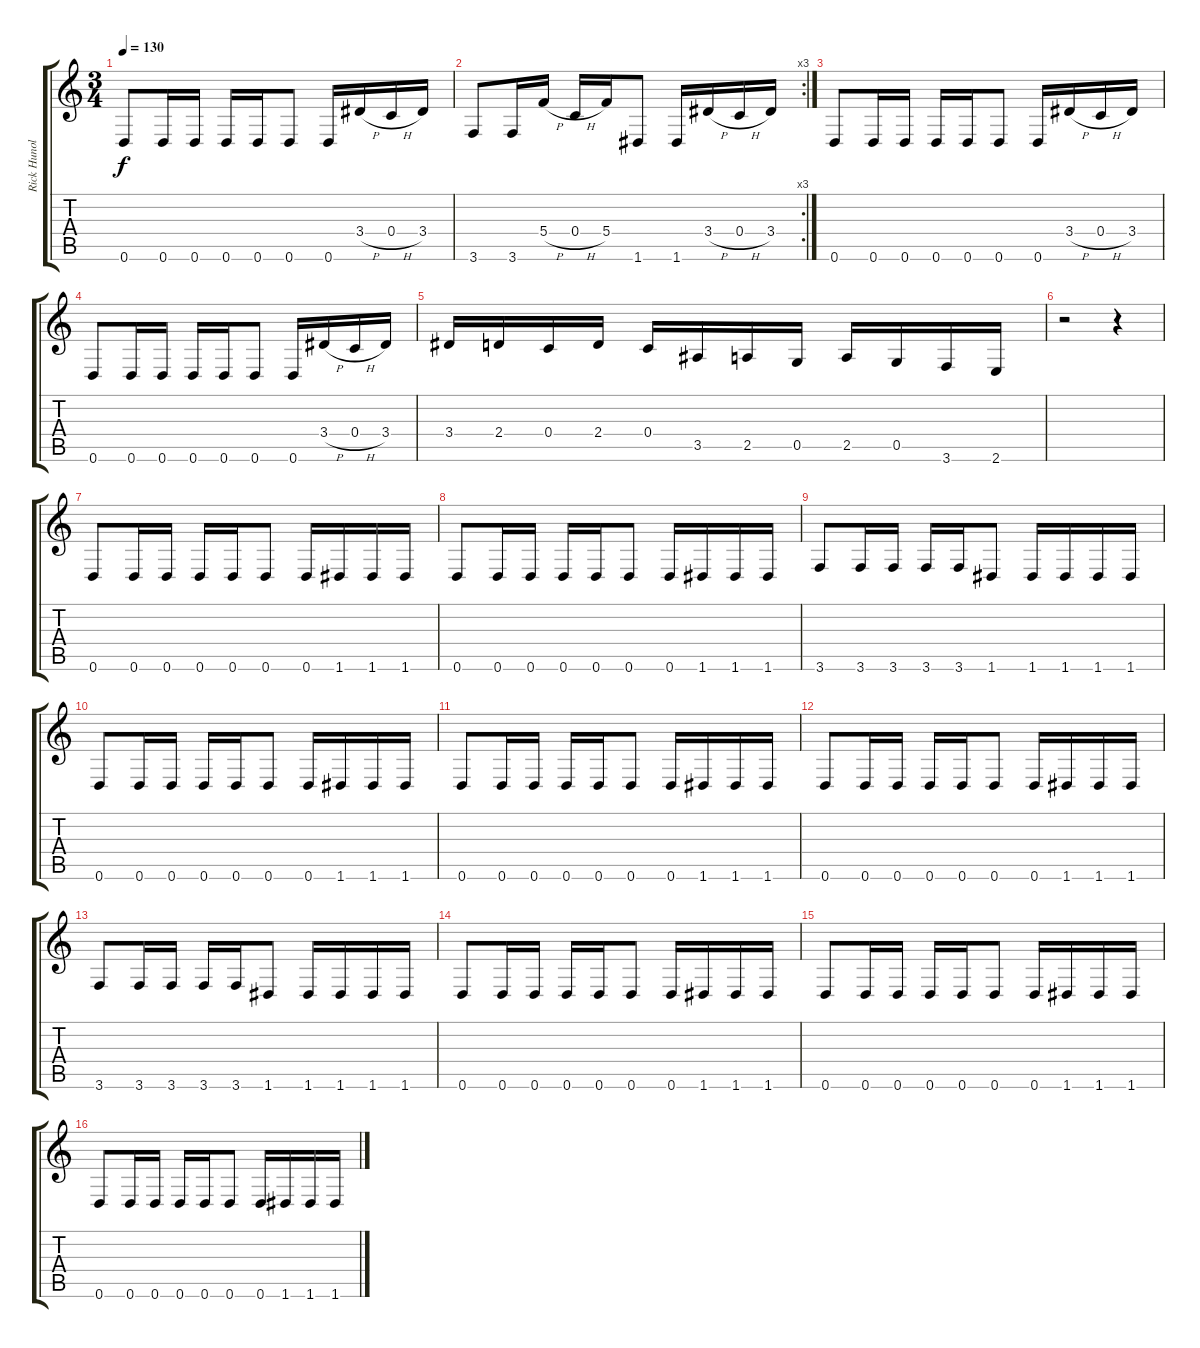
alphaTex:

\track ("Rick Hunolt" "Rick Hunol") {instrument overdrivenguitar}
\staff {score tabs}
\tuning (D4 A3 F3 C3 G2 D2) {hide}
\ts (3 4)
\tempo 130
\clef g2
\ks c
0.6.8{dy f} 0.6.16 0.6.16 0.6.16 0.6.16 0.6.8 0.6.16 3.4{h}.16 0.4{h}.16 3.4.16 |
\rc 3
3.6.8 3.6.16 5.4{h}.16 0.4{h}.16 5.4.16 1.6.8 1.6.16 3.4{h}.16 0.4{h}.16 3.4.16 |
0.6.8 0.6.16 0.6.16 0.6.16 0.6.16 0.6.8 0.6.16 3.4{h}.16 0.4{h}.16 3.4.16 |
0.6.8 0.6.16 0.6.16 0.6.16 0.6.16 0.6.8 0.6.16 3.4{h}.16 0.4{h}.16 3.4.16 |
3.4.16 2.4.16 0.4.16 2.4.16 0.4.16 3.5.16 2.5.16 0.5.16 2.5.16 0.5.16 3.6.16 2.6.16 |
r.2 r.4 |
0.6.8 0.6.16 0.6.16 0.6.16 0.6.16 0.6.8 0.6.16 1.6.16 1.6.16 1.6.16 |
0.6.8 0.6.16 0.6.16 0.6.16 0.6.16 0.6.8 0.6.16 1.6.16 1.6.16 1.6.16 |
3.6.8 3.6.16 3.6.16 3.6.16 3.6.16 1.6.8 1.6.16 1.6.16 1.6.16 1.6.16 |
0.6.8 0.6.16 0.6.16 0.6.16 0.6.16 0.6.8 0.6.16 1.6.16 1.6.16 1.6.16 |
0.6.8 0.6.16 0.6.16 0.6.16 0.6.16 0.6.8 0.6.16 1.6.16 1.6.16 1.6.16 |
0.6.8 0.6.16 0.6.16 0.6.16 0.6.16 0.6.8 0.6.16 1.6.16 1.6.16 1.6.16 |
3.6.8 3.6.16 3.6.16 3.6.16 3.6.16 1.6.8 1.6.16 1.6.16 1.6.16 1.6.16 |
0.6.8 0.6.16 0.6.16 0.6.16 0.6.16 0.6.8 0.6.16 1.6.16 1.6.16 1.6.16 |
0.6.8 0.6.16 0.6.16 0.6.16 0.6.16 0.6.8 0.6.16 1.6.16 1.6.16 1.6.16 |
0.6.8 0.6.16 0.6.16 0.6.16 0.6.16 0.6.8 0.6.16 1.6.16 1.6.16 1.6.16
